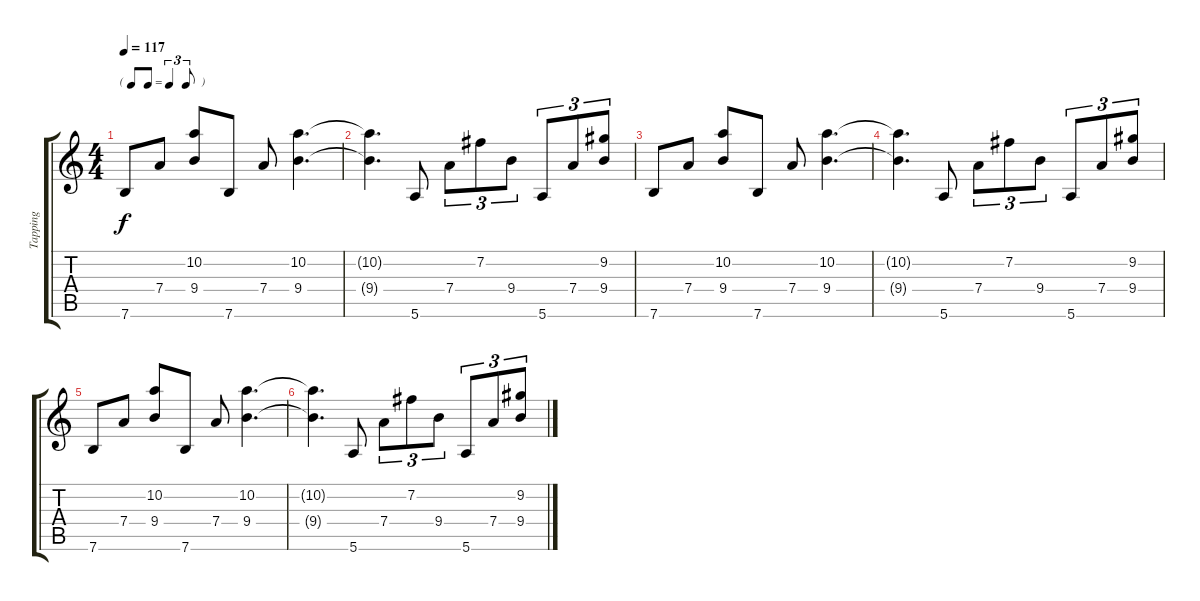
\track ("Tapping" "Tapping") {instrument electricguitarjazz}
\staff {score tabs}
\tuning (E4 B3 G3 D3 A2 E2) {hide}
\ts (4 4)
\tf triplet8th
\tempo 117
\clef g2
\ks c
7.6.8{dy f} 7.4.8 (10.2 9.4).8 7.6.8 7.4.8 (10.2 9.4).4{d} |
(10.2{t} 9.4{t}).4{d} 5.6.8 7.4.8{tu (3 2)} 7.2.8{tu (3 2)} 9.4.8{tu (3 2)} 5.6.8{tu (3 2)} 7.4.8{tu (3 2)} (9.2 9.4).8{tu (3 2)} |
7.6.8 7.4.8 (10.2 9.4).8 7.6.8 7.4.8 (10.2 9.4).4{d} |
(10.2{t} 9.4{t}).4{d} 5.6.8 7.4.8{tu (3 2)} 7.2.8{tu (3 2)} 9.4.8{tu (3 2)} 5.6.8{tu (3 2)} 7.4.8{tu (3 2)} (9.2 9.4).8{tu (3 2)} |
7.6.8 7.4.8 (10.2 9.4).8 7.6.8 7.4.8 (10.2 9.4).4{d} |
(10.2{t} 9.4{t}).4{d} 5.6.8 7.4.8{tu (3 2)} 7.2.8{tu (3 2)} 9.4.8{tu (3 2)} 5.6.8{tu (3 2)} 7.4.8{tu (3 2)} (9.2 9.4).8{tu (3 2)}
